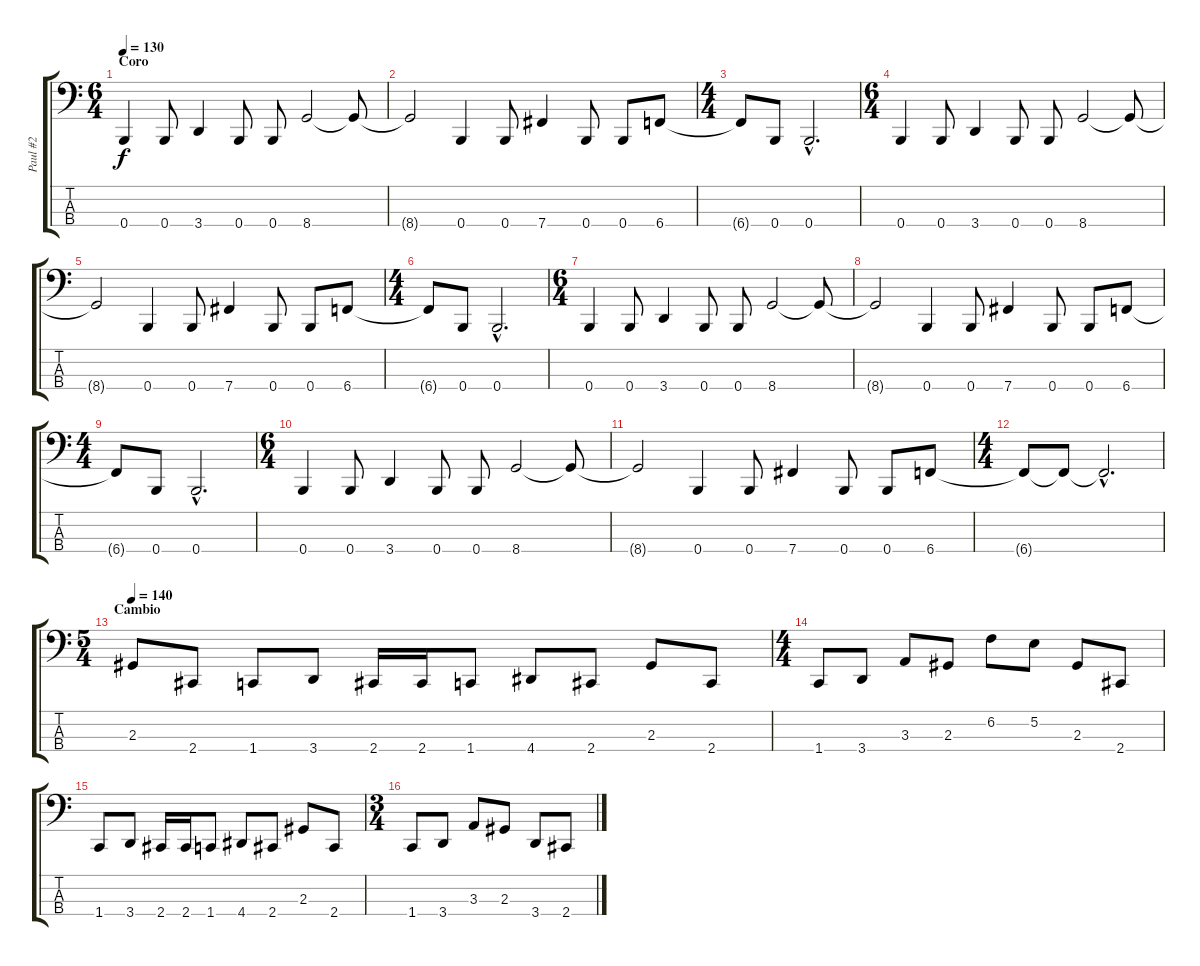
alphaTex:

\track ("Paul #2" "Paul #2") {instrument electricbasspick}
\staff {score tabs}
\tuning (E2 B1 Gb1 B0) {hide}
\ts (6 4)
\section ("" "Coro")
\tempo 130
\clef f4
\ks c
0.4.4{dy f} 0.4.8 3.4.4 0.4.8 0.4.8 8.4.2 8.4{t}.8 |
8.4{t}.2 0.4.4 0.4.8 7.4.4 0.4.8 0.4.8 6.4.8 |
\ts (4 4)
6.4{t}.8 0.4.8 0.4{hac}.2{d} |
\ts (6 4)
0.4.4 0.4.8 3.4.4 0.4.8 0.4.8 8.4.2 8.4{t}.8 |
8.4{t}.2 0.4.4 0.4.8 7.4.4 0.4.8 0.4.8 6.4.8 |
\ts (4 4)
6.4{t}.8 0.4.8 0.4{hac}.2{d} |
\ts (6 4)
0.4.4 0.4.8 3.4.4 0.4.8 0.4.8 8.4.2 8.4{t}.8 |
8.4{t}.2 0.4.4 0.4.8 7.4.4 0.4.8 0.4.8 6.4.8 |
\ts (4 4)
6.4{t}.8 0.4.8 0.4{hac}.2{d} |
\ts (6 4)
0.4.4 0.4.8 3.4.4 0.4.8 0.4.8 8.4.2 8.4{t}.8 |
8.4{t}.2 0.4.4 0.4.8 7.4.4 0.4.8 0.4.8 6.4.8 |
\ts (4 4)
6.4{t}.8 6.4{t}.8 6.4{hac t}.2{d} |
\ts (5 4)
\section ("" "Cambio")
\tempo 140
2.3.8 2.4.8 1.4.8 3.4.8 2.4.16 2.4.16 1.4.8 4.4.8 2.4.8 2.3.8 2.4.8 |
\ts (4 4)
1.4.8 3.4.8 3.3.8 2.3.8 6.2.8 5.2.8 2.3.8 2.4.8 |
1.4.8 3.4.8 2.4.16 2.4.16 1.4.8 4.4.8 2.4.8 2.3.8 2.4.8 |
\ts (3 4)
1.4.8 3.4.8 3.3.8 2.3.8 3.4.8 2.4.8
